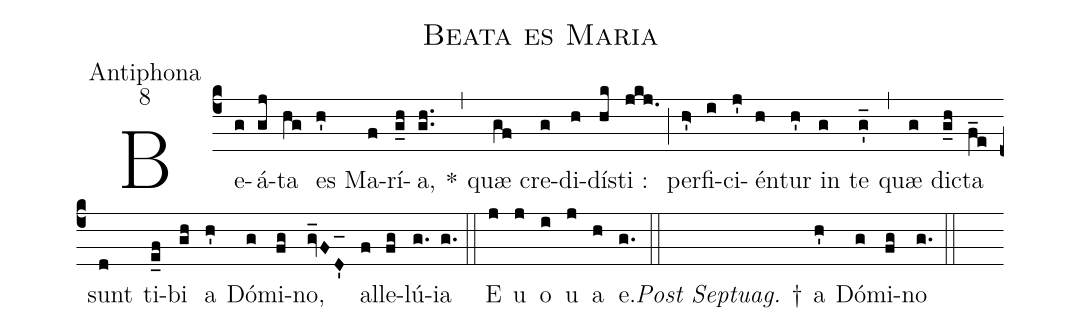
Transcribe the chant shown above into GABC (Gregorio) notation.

name:Beata es Maria;
office-part:Antiphona;
mode:8;
%%
(c4) Be(g)á(gj)ta(hg) es(h') Ma(f)rí(g_h)a,(gh..) *(,) quæ(gf) cre(g)di(h)dí(hk)sti :(jkj.) (;) per(h>')fi(i)ci(j')én(h)tur(h') in(g) te(g'_) (,) quæ(g) di(g_h)cta(f_e) sunt(d) ti(e_f)bi(gh) a(h') Dó(g)mi(fg)no,(gv_FD'_) al(f)le(fg)lú(g.)ia(g.) (::) E(j) u(j) o(i) u(j) a(h) e.(g.) (::) <i> Post Septuag.</i> †() a(h') Dó(g)mi(fg)no(g.) (::)
